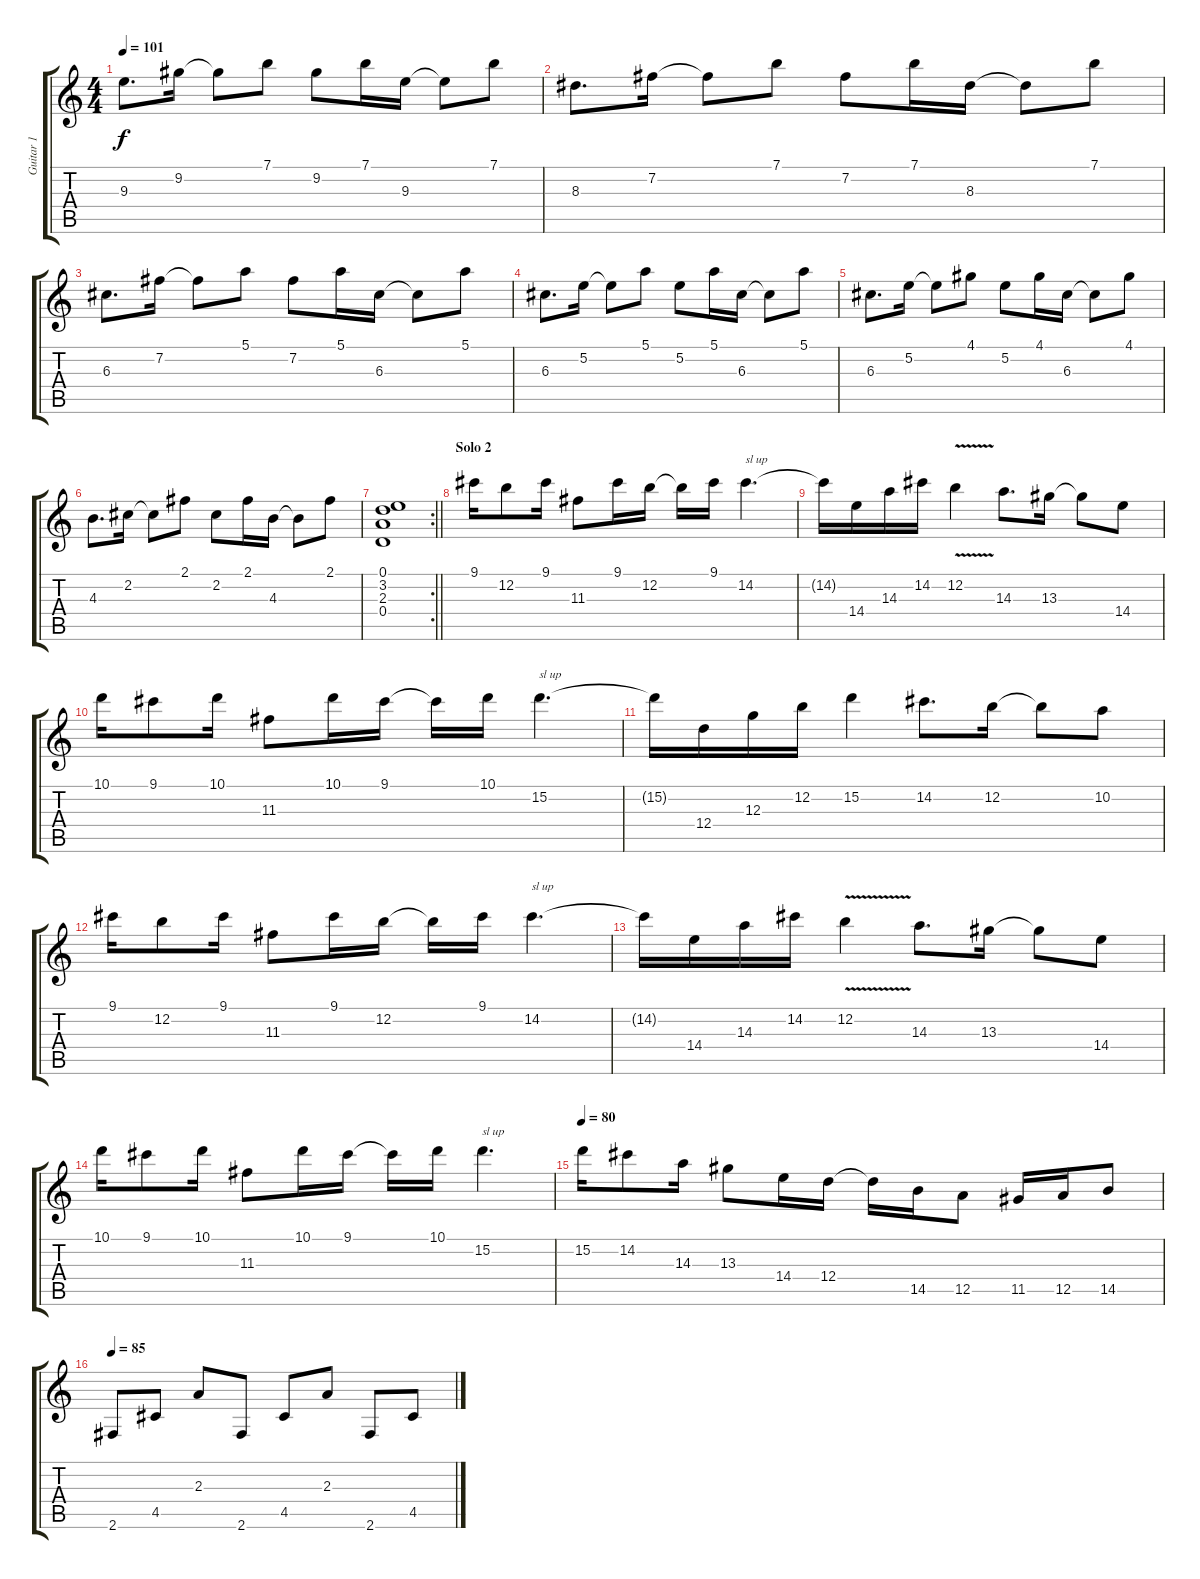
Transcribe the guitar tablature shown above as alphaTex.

\track ("Guitar 1" "Guitar 1") {instrument acousticguitarsteel}
\staff {score tabs}
\tuning (E4 B3 G3 D3 A2 E2) {hide}
\ts (4 4)
\tempo 101
\clef g2
\ks c
9.3.8{d dy f} 9.2.16 9.2{t}.8 7.1.8 9.2.8 7.1.16 9.3.16 9.3{t}.8 7.1.8 |
8.3.8{d} 7.2.16 7.2{t}.8 7.1.8 7.2.8 7.1.16 8.3.16 8.3{t}.8 7.1.8 |
6.3.8{d} 7.2.16 7.2{t}.8 5.1.8 7.2.8 5.1.16 6.3.16 6.3{t}.8 5.1.8 |
6.3.8{d} 5.2.16 5.2{t}.8 5.1.8 5.2.8 5.1.16 6.3.16 6.3{t}.8 5.1.8 |
6.3.8{d} 5.2.16 5.2{t}.8 4.1.8 5.2.8 4.1.16 6.3.16 6.3{t}.8 4.1.8 |
4.3.8{d} 2.2.16 2.2{t}.8 2.1.8 2.2.8 2.1.16 4.3.16 4.3{t}.8 2.1.8 |
\rc 2
\barLineRight lightlight
(0.1 3.2 2.3 0.4).1 |
\section ("" "Solo 2")
9.1.16{volume 16} 12.2.8 9.1.16 11.3.8 9.1.16 12.2.16 12.2{t}.16 9.1.16 14.2.4{d txt "sl up"} |
14.2{t}.16 14.4.16 14.3.16 14.2.16 12.2{v}.4 14.3.8{d} 13.3.16 13.3{t}.8 14.4.8 |
10.1.16 9.1.8 10.1.16 11.3.8 10.1.16 9.1.16 9.1{t}.16 10.1.16 15.2.4{d txt "sl up"} |
15.2{t}.16 12.4.16 12.3.16 12.2.16 15.2.4 14.2.8{d} 12.2.16 12.2{t}.8 10.2.8 |
9.1.16 12.2.8 9.1.16 11.3.8 9.1.16 12.2.16 12.2{t}.16 9.1.16 14.2.4{d txt "sl up"} |
14.2{t}.16 14.4.16 14.3.16 14.2.16 12.2{v}.4 14.3.8{d} 13.3.16 13.3{t}.8 14.4.8 |
10.1.16 9.1.8 10.1.16 11.3.8 10.1.16 9.1.16 9.1{t}.16 10.1.16 15.2.4{d txt "sl up"} |
\tempo 80
15.2.16 14.2.8 14.3.16 13.3.8 14.4.16 12.4.16 12.4{t}.16 14.5.16 12.5.8 11.5.16 12.5.16 14.5.8 |
\tempo 85
2.6.8{volume 14 instrument acousticguitarsteel} 4.5.8 2.3.8 2.6.8 4.5.8 2.3.8 2.6.8 4.5.8
